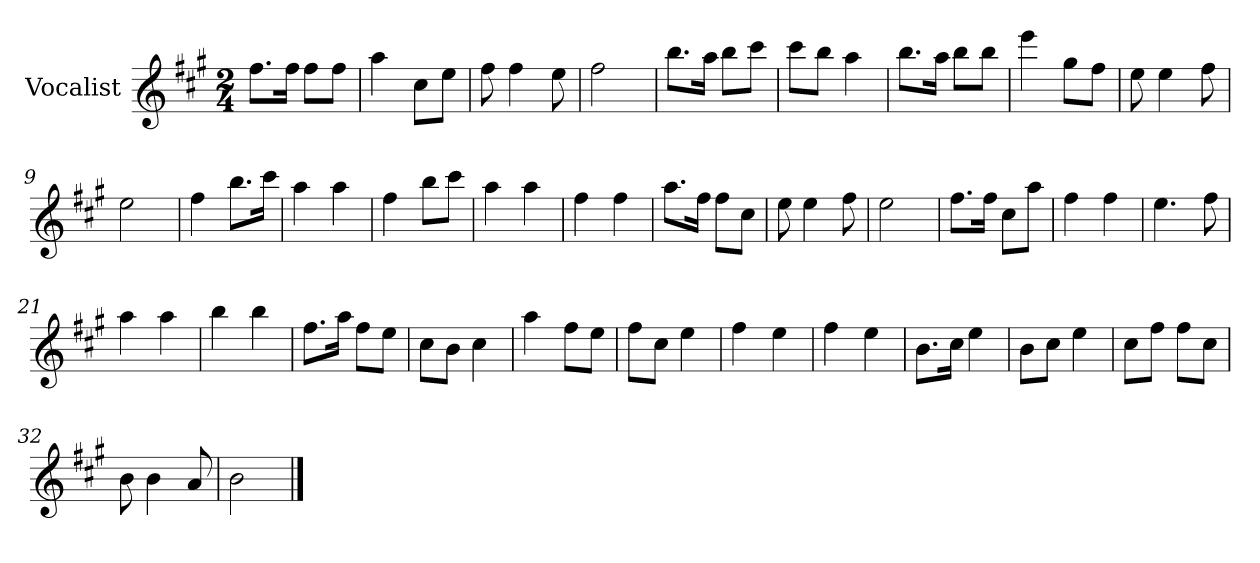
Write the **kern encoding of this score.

**kern
*part1
*staff1
*I"Vocalist
*k[f#c#g#]
*A:
*M2/4
=
8.ff#L
16ff#Jk
8ff#L
8ff#J
=1
4aa
8cc#L
8eeJ
=2
8ff#
4ff#
8ee
=3
2ff#
=4
8.bbL
16aaJk
8bbL
8ccc#J
=5
8ccc#L
8bbJ
4aa
=6
8.bbL
16aaJk
8bbL
8bbJ
=7
4eee
8gg#L
8ff#J
=8
8ee
4ee
8ff#
=9
2ee
=10
4ff#
8.bbL
16ccc#Jk
=11
4aa
4aa
=12
4ff#
8bbL
8ccc#J
=13
4aa
4aa
=14
4ff#
4ff#
=15
8.aaL
16ff#Jk
8ff#L
8cc#J
=16
8ee
4ee
8ff#
=17
2ee
=18
8.ff#L
16ff#Jk
8cc#L
8aaJ
=19
4ff#
4ff#
=20
4.ee
8ff#
=21
4aa
4aa
=22
4bb
4bb
=23
8.ff#L
16aaJk
8ff#L
8eeJ
=24
8cc#L
8bJ
4cc#
=25
4aa
8ff#L
8eeJ
=26
8ff#L
8cc#J
4ee
=27
4ff#
4ee
=28
4ff#
4ee
=29
8.bL
16cc#Jk
4ee
=30
8bL
8cc#J
4ee
=31
8cc#L
8ff#J
8ff#L
8cc#J
=32
8b
4b
8a
=33
2b
==
*-
